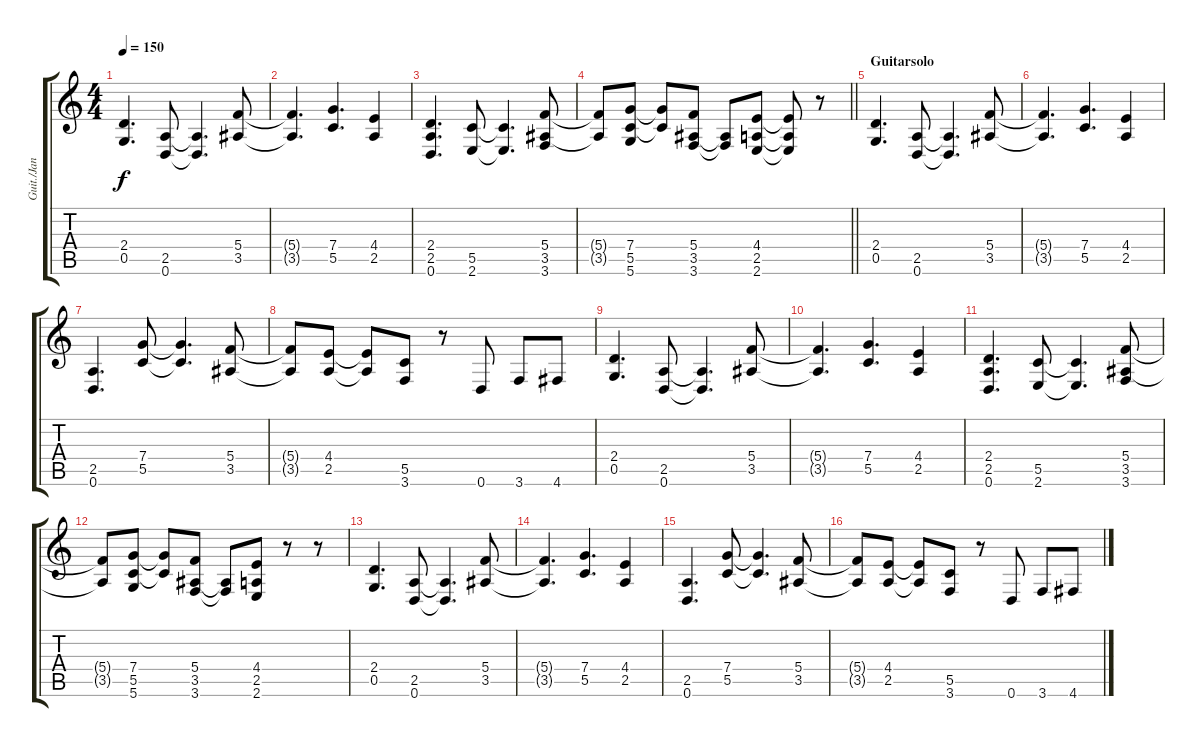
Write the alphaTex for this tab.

\track ("Guit./Jan Standard D" "Guit./Jan ") {instrument distortionguitar}
\staff {score tabs}
\tuning (D4 A3 F3 C3 G2 D2) {hide}
\ts (4 4)
\tempo 150
\clef g2
\ks c
(2.4 0.5).4{d dy f} (2.5 0.6).8 (2.5{t} 0.6{t}).4{d} (5.4 3.5).8 |
(5.4{t} 3.5{t}).4{d} (7.4 5.5).4{d} (4.4 2.5).4 |
(2.4 2.5 0.6).4{d} (5.5 2.6).8 (5.5{t} 2.6{t}).4{d} (5.4 3.5 3.6).8 |
\barLineRight lightlight
(5.4{t} 3.5{t}).8 (7.4 5.5 5.6).8 (7.4{t} 5.5{t}).8 (5.4 3.5 3.6).8 (3.5{t} 3.6{t}).8 (4.4 2.5 2.6).8 (4.4{t} 2.5{t} 2.6{t}).8 r.8 |
\section ("" "Guitarsolo")
(2.4 0.5).4{d} (2.5 0.6).8 (2.5{t} 0.6{t}).4{d} (5.4 3.5).8 |
(5.4{t} 3.5{t}).4{d} (7.4 5.5).4{d} (4.4 2.5).4 |
(2.5 0.6).4{d} (7.4 5.5).8 (7.4{t} 5.5{t}).4{d} (5.4 3.5).8 |
(5.4{t} 3.5{t}).8 (4.4 2.5).8 (4.4{t} 2.5{t}).8 (5.5 3.6).8 r.8 0.6.8 3.6.8 4.6.8 |
(2.4 0.5).4{d} (2.5 0.6).8 (2.5{t} 0.6{t}).4{d} (5.4 3.5).8 |
(5.4{t} 3.5{t}).4{d} (7.4 5.5).4{d} (4.4 2.5).4 |
(2.4 2.5 0.6).4{d} (5.5 2.6).8 (5.5{t} 2.6{t}).4{d} (5.4 3.5 3.6).8 |
(5.4{t} 3.5{t}).8 (7.4 5.5 5.6).8 (7.4{t} 5.5{t}).8 (5.4 3.5 3.6).8 (3.5{t} 3.6{t}).8 (4.4 2.5 2.6).8 r.8 r.8 |
(2.4 0.5).4{d} (2.5 0.6).8 (2.5{t} 0.6{t}).4{d} (5.4 3.5).8 |
(5.4{t} 3.5{t}).4{d} (7.4 5.5).4{d} (4.4 2.5).4 |
(2.5 0.6).4{d} (7.4 5.5).8 (7.4{t} 5.5{t}).4{d} (5.4 3.5).8 |
(5.4{t} 3.5{t}).8 (4.4 2.5).8 (4.4{t} 2.5{t}).8 (5.5 3.6).8 r.8 0.6.8 3.6.8 4.6.8
